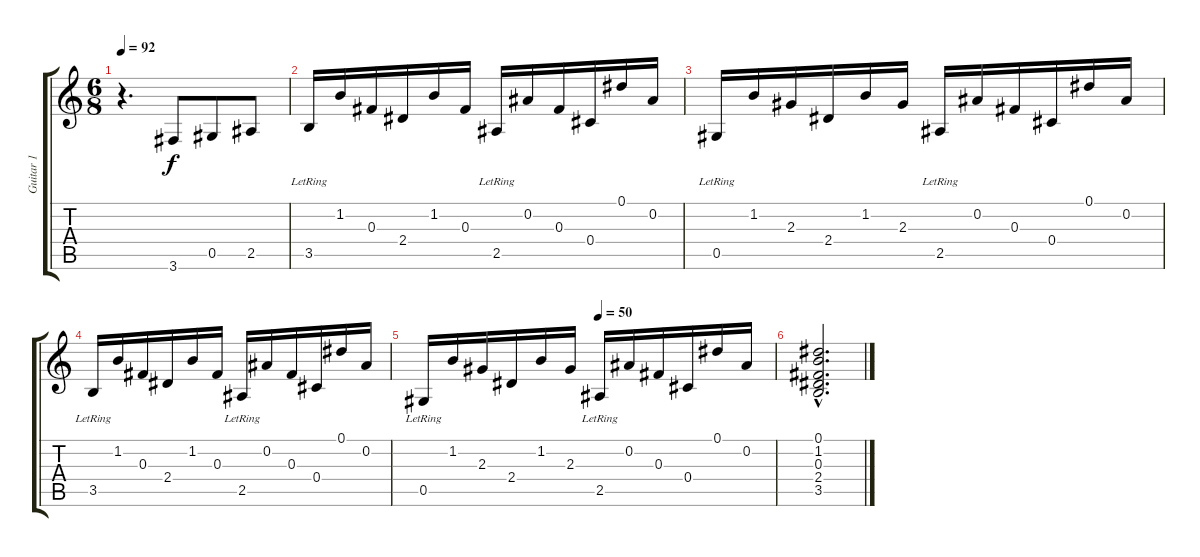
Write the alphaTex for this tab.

\track ("Guitar 1" "Guitar 1") {instrument acousticguitarsteel}
\staff {score tabs}
\tuning (Eb4 Bb3 Gb3 Db3 Ab2 Eb2) {hide}
\ts (6 8)
\tempo 92
\clef g2
\ks c
r.4{d dy f instrument acousticguitarsteel} 3.6.8 0.5.8 2.5.8 |
3.5{lr}.16 1.2.16 0.3.16 2.4.16 1.2.16 0.3.16 2.5{lr}.16 0.2.16 0.3.16 0.4.16 0.1.16 0.2.16 |
0.5{lr}.16 1.2.16 2.3.16 2.4.16 1.2.16 2.3.16 2.5{lr}.16 0.2.16 0.3.16 0.4.16 0.1.16 0.2.16 |
3.5{lr}.16 1.2.16 0.3.16 2.4.16 1.2.16 0.3.16 2.5{lr}.16 0.2.16 0.3.16 0.4.16 0.1.16 0.2.16 |
\tempo (50 0.5)
0.5{lr}.16 1.2.16 2.3.16 2.4.16 1.2.16 2.3.16 2.5{lr}.16 0.2.16 0.3.16 0.4.16 0.1.16 0.2.16 |
(0.1{hac} 1.2{hac} 0.3{hac} 2.4{hac} 3.5{hac}).2{d}
